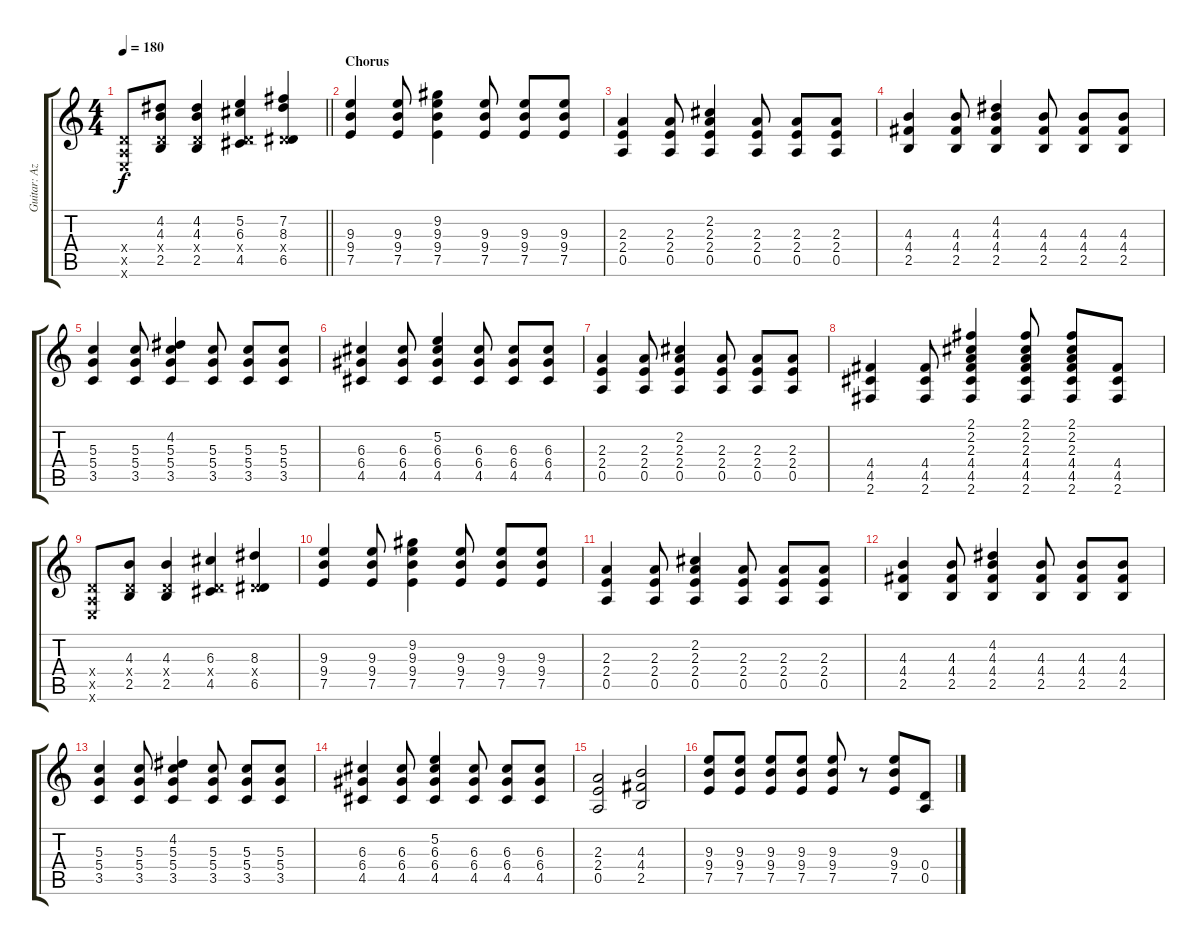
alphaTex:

\track ("Guitar: Azusa Nakano" "Guitar: Az") {instrument distortionguitar}
\staff {score tabs}
\tuning (E4 B3 G3 D3 A2 E2) {hide}
\ts (4 4)
\tempo 180
\clef g2
\barLineRight lightlight
\ks c
(0.4{x} 0.5{x} 0.6{x}).8{dy f} (4.2 4.3 0.4{x} 2.5).8 (4.2 4.3 0.4{x} 2.5).4 (5.2 6.3 0.4{x} 4.5).4 (7.2 8.3 0.4{x} 6.5).4 |
\section ("" "Chorus")
(9.3 9.4 7.5).4 (9.3 9.4 7.5).8 (9.2 9.3 9.4 7.5).4 (9.3 9.4 7.5).8 (9.3 9.4 7.5).8 (9.3 9.4 7.5).8 |
(2.3 2.4 0.5).4 (2.3 2.4 0.5).8 (2.2 2.3 2.4 0.5).4 (2.3 2.4 0.5).8 (2.3 2.4 0.5).8 (2.3 2.4 0.5).8 |
(4.3 4.4 2.5).4 (4.3 4.4 2.5).8 (4.2 4.3 4.4 2.5).4 (4.3 4.4 2.5).8 (4.3 4.4 2.5).8 (4.3 4.4 2.5).8 |
(5.3 5.4 3.5).4 (5.3 5.4 3.5).8 (4.2 5.3 5.4 3.5).4 (5.3 5.4 3.5).8 (5.3 5.4 3.5).8 (5.3 5.4 3.5).8 |
(6.3 6.4 4.5).4 (6.3 6.4 4.5).8 (5.2 6.3 6.4 4.5).4 (6.3 6.4 4.5).8 (6.3 6.4 4.5).8 (6.3 6.4 4.5).8 |
(2.3 2.4 0.5).4 (2.3 2.4 0.5).8 (2.2 2.3 2.4 0.5).4 (2.3 2.4 0.5).8 (2.3 2.4 0.5).8 (2.3 2.4 0.5).8 |
(4.4 4.5 2.6).4 (4.4 4.5 2.6).8 (2.1 2.2 2.3 4.4 4.5 2.6).4 (2.1 2.2 2.3 4.4 4.5 2.6).8 (2.1 2.2 2.3 4.4 4.5 2.6).8 (4.4 4.5 2.6).8 |
(0.4{x} 0.5{x} 0.6{x}).8 (4.3 0.4{x} 2.5).8 (4.3 0.4{x} 2.5).4 (6.3 0.4{x} 4.5).4 (8.3 0.4{x} 6.5).4 |
(9.3 9.4 7.5).4 (9.3 9.4 7.5).8 (9.2 9.3 9.4 7.5).4 (9.3 9.4 7.5).8 (9.3 9.4 7.5).8 (9.3 9.4 7.5).8 |
(2.3 2.4 0.5).4 (2.3 2.4 0.5).8 (2.2 2.3 2.4 0.5).4 (2.3 2.4 0.5).8 (2.3 2.4 0.5).8 (2.3 2.4 0.5).8 |
(4.3 4.4 2.5).4 (4.3 4.4 2.5).8 (4.2 4.3 4.4 2.5).4 (4.3 4.4 2.5).8 (4.3 4.4 2.5).8 (4.3 4.4 2.5).8 |
(5.3 5.4 3.5).4 (5.3 5.4 3.5).8 (4.2 5.3 5.4 3.5).4 (5.3 5.4 3.5).8 (5.3 5.4 3.5).8 (5.3 5.4 3.5).8 |
(6.3 6.4 4.5).4 (6.3 6.4 4.5).8 (5.2 6.3 6.4 4.5).4 (6.3 6.4 4.5).8 (6.3 6.4 4.5).8 (6.3 6.4 4.5).8 |
(2.3 2.4 0.5).2 (4.3 4.4 2.5).2 |
(9.3 9.4 7.5).8 (9.3 9.4 7.5).8 (9.3 9.4 7.5).8 (9.3 9.4 7.5).8 (9.3 9.4 7.5).8 r.8 (9.3 9.4 7.5).8 (0.4 0.5).8
